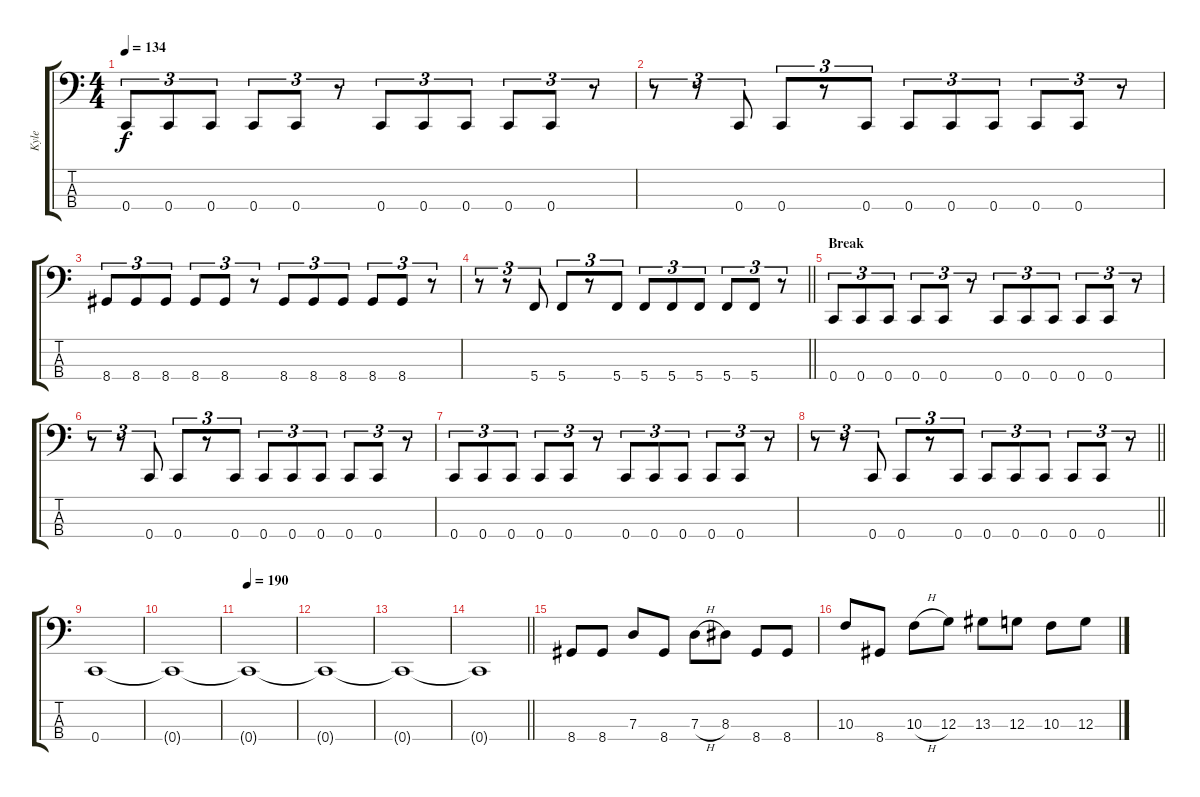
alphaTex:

\track ("Kyle" "Kyle") {instrument electricbasspick}
\staff {score tabs}
\tuning (F2 C2 G1 C1) {hide}
\ts (4 4)
\tempo 134
\clef f4
\ks c
0.4.8{tu (3 2) dy f} 0.4.8{tu (3 2)} 0.4.8{tu (3 2)} 0.4.8{tu (3 2)} 0.4.8{tu (3 2)} r.8{tu (3 2)} 0.4.8{tu (3 2)} 0.4.8{tu (3 2)} 0.4.8{tu (3 2)} 0.4.8{tu (3 2)} 0.4.8{tu (3 2)} r.8{tu (3 2)} |
r.8{tu (3 2)} r.8{tu (3 2)} 0.4.8{tu (3 2)} 0.4.8{tu (3 2)} r.8{tu (3 2)} 0.4.8{tu (3 2)} 0.4.8{tu (3 2)} 0.4.8{tu (3 2)} 0.4.8{tu (3 2)} 0.4.8{tu (3 2)} 0.4.8{tu (3 2)} r.8{tu (3 2)} |
8.4.8{tu (3 2)} 8.4.8{tu (3 2)} 8.4.8{tu (3 2)} 8.4.8{tu (3 2)} 8.4.8{tu (3 2)} r.8{tu (3 2)} 8.4.8{tu (3 2)} 8.4.8{tu (3 2)} 8.4.8{tu (3 2)} 8.4.8{tu (3 2)} 8.4.8{tu (3 2)} r.8{tu (3 2)} |
\barLineRight lightlight
r.8{tu (3 2)} r.8{tu (3 2)} 5.4.8{tu (3 2)} 5.4.8{tu (3 2)} r.8{tu (3 2)} 5.4.8{tu (3 2)} 5.4.8{tu (3 2)} 5.4.8{tu (3 2)} 5.4.8{tu (3 2)} 5.4.8{tu (3 2)} 5.4.8{tu (3 2)} r.8{tu (3 2)} |
\section ("" "Break")
0.4.8{tu (3 2)} 0.4.8{tu (3 2)} 0.4.8{tu (3 2)} 0.4.8{tu (3 2)} 0.4.8{tu (3 2)} r.8{tu (3 2)} 0.4.8{tu (3 2)} 0.4.8{tu (3 2)} 0.4.8{tu (3 2)} 0.4.8{tu (3 2)} 0.4.8{tu (3 2)} r.8{tu (3 2)} |
r.8{tu (3 2)} r.8{tu (3 2)} 0.4.8{tu (3 2)} 0.4.8{tu (3 2)} r.8{tu (3 2)} 0.4.8{tu (3 2)} 0.4.8{tu (3 2)} 0.4.8{tu (3 2)} 0.4.8{tu (3 2)} 0.4.8{tu (3 2)} 0.4.8{tu (3 2)} r.8{tu (3 2)} |
0.4.8{tu (3 2)} 0.4.8{tu (3 2)} 0.4.8{tu (3 2)} 0.4.8{tu (3 2)} 0.4.8{tu (3 2)} r.8{tu (3 2)} 0.4.8{tu (3 2)} 0.4.8{tu (3 2)} 0.4.8{tu (3 2)} 0.4.8{tu (3 2)} 0.4.8{tu (3 2)} r.8{tu (3 2)} |
\barLineRight lightlight
r.8{tu (3 2)} r.8{tu (3 2)} 0.4.8{tu (3 2)} 0.4.8{tu (3 2)} r.8{tu (3 2)} 0.4.8{tu (3 2)} 0.4.8{tu (3 2)} 0.4.8{tu (3 2)} 0.4.8{tu (3 2)} 0.4.8{tu (3 2)} 0.4.8{tu (3 2)} r.8{tu (3 2)} |
\section ("" "")
0.4.1 |
0.4{t}.1 |
\tempo 190
0.4{t}.1 |
0.4{t}.1 |
0.4{t}.1 |
\barLineRight lightlight
0.4{t}.1 |
8.4.8 8.4.8 7.3.8 8.4.8 7.3{h}.8 8.3.8 8.4.8 8.4.8 |
10.3.8 8.4.8 10.3{h}.8 12.3.8 13.3.8 12.3.8 10.3.8 12.3.8
